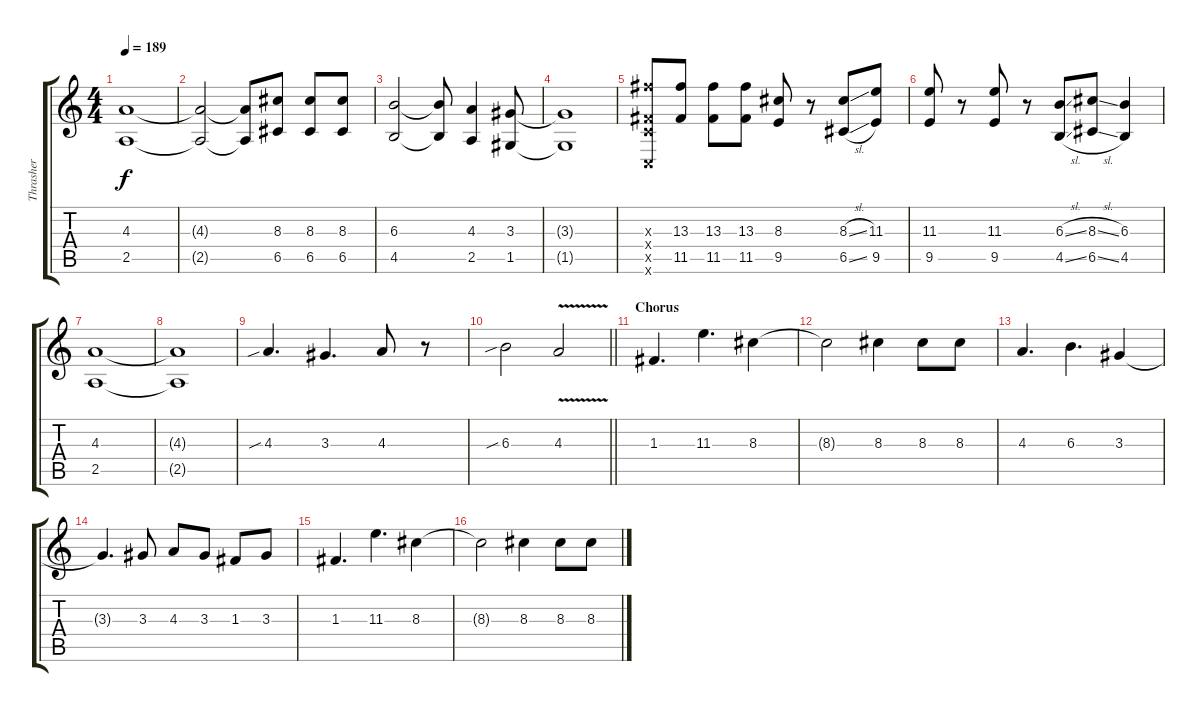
\track ("Thrasher" "Thrasher") {instrument distortionguitar}
\staff {score tabs}
\tuning (D4 A3 F3 C3 G2 C2) {hide}
\ts (4 4)
\tempo 189
\clef g2
\ks c
(4.3 2.5).1{dy f} |
(4.3{t} 2.5{t}).2 (4.3{t} 2.5{t}).8 (8.3 6.5).8 (8.3 6.5).8 (8.3 6.5).8 |
(6.3 4.5).2 (6.3{t} 4.5{t}).8 (4.3 2.5).4 (3.3 1.5).8 |
(3.3{t} 1.5{t}).1 |
(13.3{x} 0.4{x} 11.5{x} 0.6{x}).8 (13.3 11.5).8 (13.3 11.5).8 (13.3 11.5).8 (8.3 9.5).8 r.8 (8.3{sl} 6.5{sl}).8 (11.3 9.5).8 |
(11.3 9.5).8 r.8 (11.3 9.5).8 r.8 (6.3{sl} 4.5{sl}).8 (8.3{sl} 6.5{sl}).8 (6.3 4.5).4 |
(4.3 2.5).1 |
(4.3{t} 2.5{t}).1 |
4.3{sib}.4{d} 3.3.4{d} 4.3.8 r.8 |
\barLineRight lightlight
6.3{sib}.2 4.3{v}.2 |
\section ("" "Chorus")
1.3.4{d volume 11 balance 8} 11.3.4{d} 8.3.4 |
8.3{t}.2 8.3.4 8.3.8 8.3.8 |
4.3.4{d} 6.3.4{d} 3.3.4 |
3.3{t}.4{d} 3.3.8 4.3.8 3.3.8 1.3.8 3.3.8 |
1.3.4{d} 11.3.4{d} 8.3.4 |
8.3{t}.2 8.3.4 8.3.8 8.3.8
